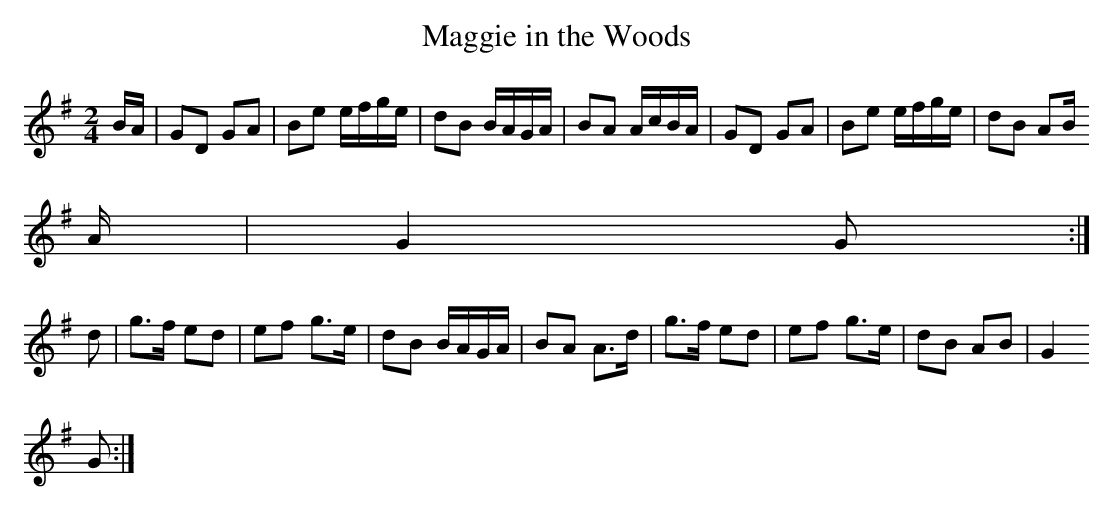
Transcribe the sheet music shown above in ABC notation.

X:1
T:Maggie in the Woods
L:1/16
M:2/4
K:G major
BA|G2D2 G2A2|B2e2 efge|d2B2 BAGA|B2A2 AcBA| G2D2 G2A2|B2e2 efge|d2B2 A2B
A|G4 G2:|
d2|g3f e2d2|e2f2 g3e| d2B2 BAGA|B2A2 A3d|g3f e2d2|e2f2 g3e|d2B2 A2B2|G4
G2:|
